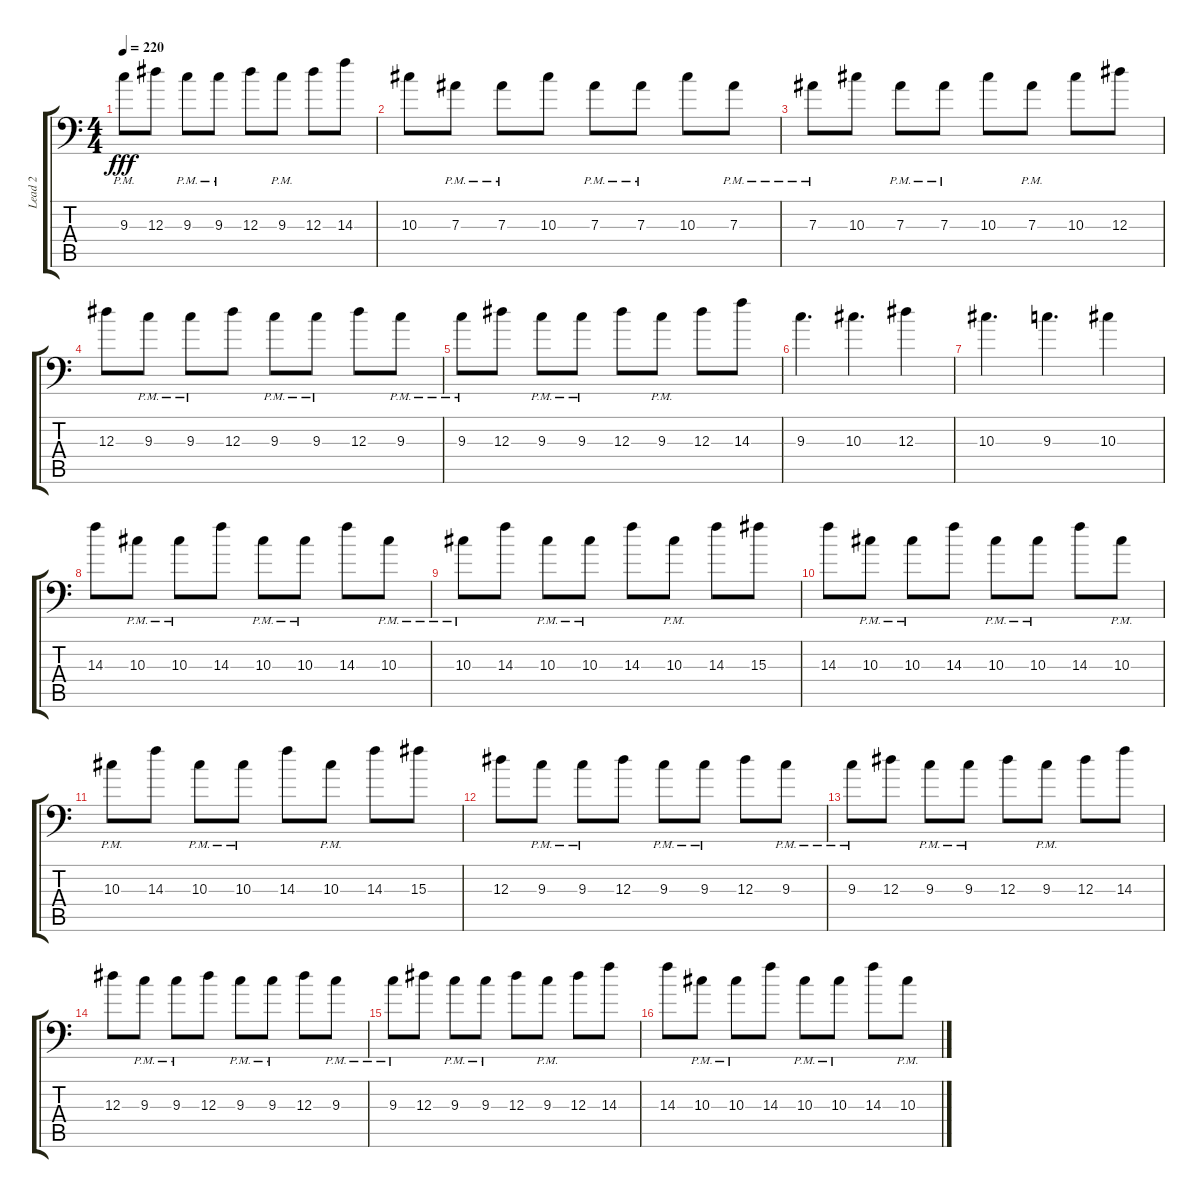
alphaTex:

\track ("Lead 2" "Lead 2") {instrument distortionguitar}
\staff {score tabs}
\tuning (C4 G3 Eb3 Bb2 F2 Bb1) {hide}
\ts (4 4)
\tempo 220
\clef f4
\ks c
9.3{pm}.8{dy fff} 12.3.8 9.3{pm}.8 9.3{pm}.8 12.3.8 9.3{pm}.8 12.3.8 14.3.8 |
10.3.8 7.3{pm}.8 7.3{pm}.8 10.3.8 7.3{pm}.8 7.3{pm}.8 10.3.8 7.3{pm}.8 |
7.3{pm}.8 10.3.8 7.3{pm}.8 7.3{pm}.8 10.3.8 7.3{pm}.8 10.3.8 12.3.8 |
12.3.8 9.3{pm}.8 9.3{pm}.8 12.3.8 9.3{pm}.8 9.3{pm}.8 12.3.8 9.3{pm}.8 |
9.3{pm}.8 12.3.8 9.3{pm}.8 9.3{pm}.8 12.3.8 9.3{pm}.8 12.3.8 14.3.8 |
9.3.4{d} 10.3.4{d} 12.3.4 |
10.3.4{d} 9.3.4{d} 10.3.4 |
14.3.8 10.3{pm}.8 10.3{pm}.8 14.3.8 10.3{pm}.8 10.3{pm}.8 14.3.8 10.3{pm}.8 |
10.3{pm}.8 14.3.8 10.3{pm}.8 10.3{pm}.8 14.3.8 10.3{pm}.8 14.3.8 15.3.8 |
14.3.8 10.3{pm}.8 10.3{pm}.8 14.3.8 10.3{pm}.8 10.3{pm}.8 14.3.8 10.3{pm}.8 |
10.3{pm}.8 14.3.8 10.3{pm}.8 10.3{pm}.8 14.3.8 10.3{pm}.8 14.3.8 15.3.8 |
12.3.8 9.3{pm}.8 9.3{pm}.8 12.3.8 9.3{pm}.8 9.3{pm}.8 12.3.8 9.3{pm}.8 |
9.3{pm}.8 12.3.8 9.3{pm}.8 9.3{pm}.8 12.3.8 9.3{pm}.8 12.3.8 14.3.8 |
12.3.8 9.3{pm}.8 9.3{pm}.8 12.3.8 9.3{pm}.8 9.3{pm}.8 12.3.8 9.3{pm}.8 |
9.3{pm}.8 12.3.8 9.3{pm}.8 9.3{pm}.8 12.3.8 9.3{pm}.8 12.3.8 14.3.8 |
14.3.8 10.3{pm}.8 10.3{pm}.8 14.3.8 10.3{pm}.8 10.3{pm}.8 14.3.8 10.3{pm}.8
